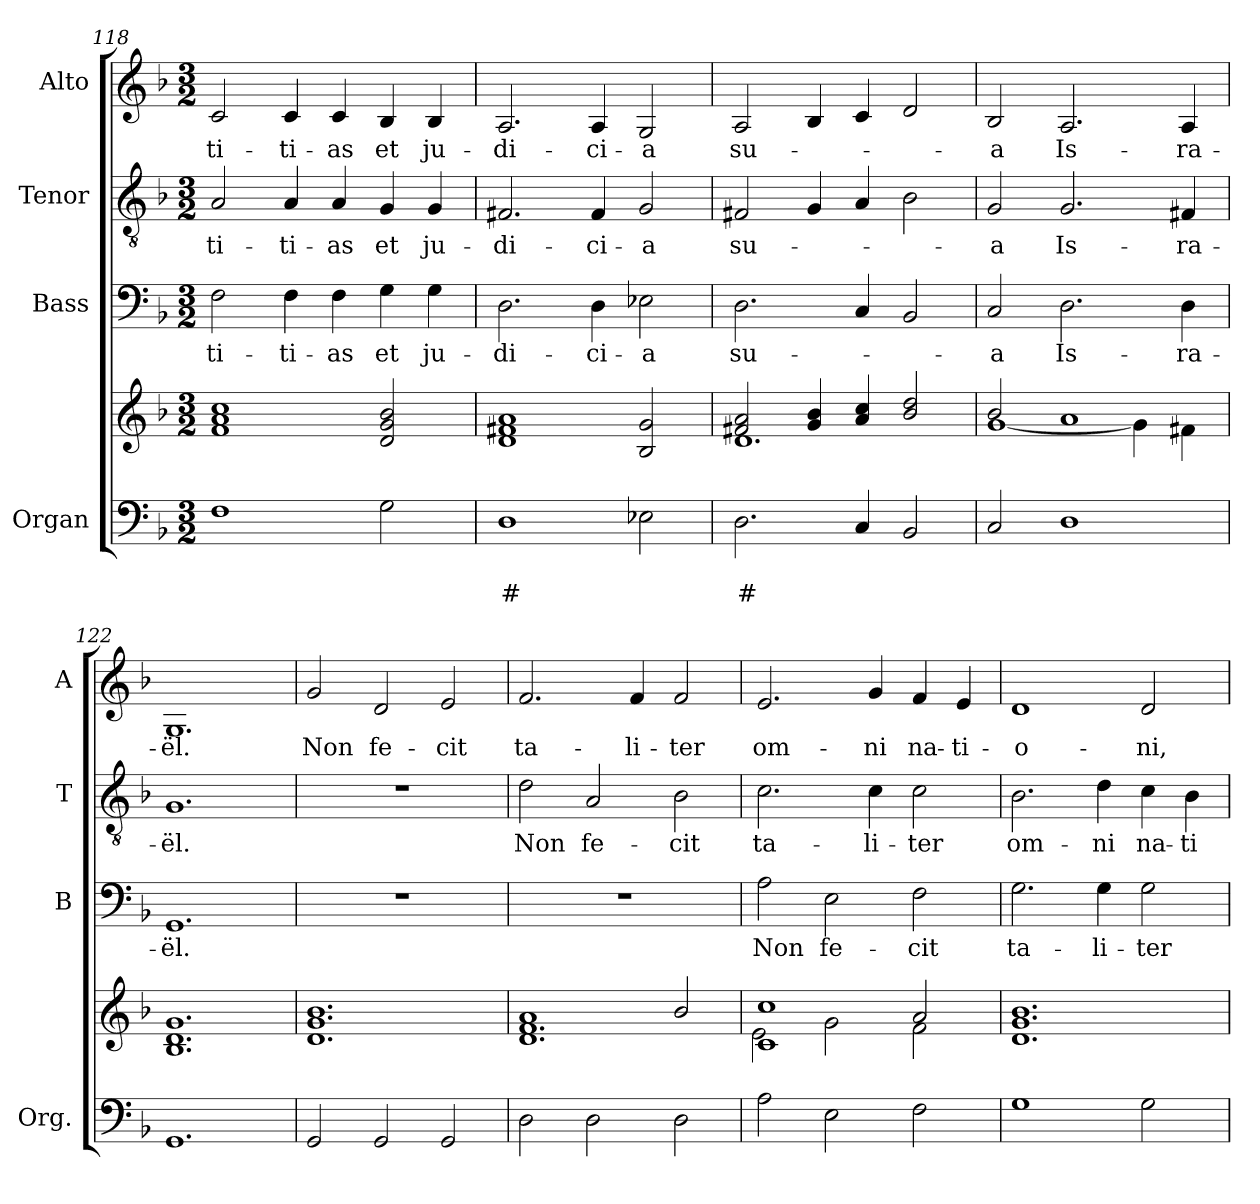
**kern	**text	**text	**kern	**kern	**text	**kern	**text	**kern	**text
*part4	*part4	*part4	*part4	*part3	*part3	*part2	*part2	*part1	*part1
*staff5	*staff5	*staff5	*staff4	*staff3	*staff3	*staff2	*staff2	*staff1	*staff1
*I"Organ	*	*	*	*I"Bass	*	*I"Tenor	*	*I"Alto	*
*I'Org.	*	*	*	*I'B	*	*I'T	*	*I'A	*
!!LO:LB:g=z
*clefF4	*	*	*clefG2	*clefF4	*	*clefGv2	*	*clefG2	*
*k[b-]	*	*	*k[b-]	*k[b-]	*	*k[b-]	*	*k[b-]	*
*F:	*	*	*F:	*F:	*	*F:	*	*F:	*
*M3/2	*	*	*M3/2	*M3/2	*	*M3/2	*	*M3/2	*
=118	=118	=118	=118	=118	=118	=118	=118	=118	=118
!	!	!	!	!	!LO:LY:b	!	!LO:LY:b	!	!LO:LY:b
1F	.	.	1f! 1a! 1cc!	2F\	-ti-	2A/	-ti-	2c/	-ti-
!	!	!	!	!	!LO:LY:b	!	!LO:LY:b	!	!LO:LY:b
.	.	.	.	4F\	-ti-	4A/	-ti-	4c/	-ti-
!	!	!	!	!	!LO:LY:b	!	!LO:LY:b	!	!LO:LY:b
.	.	.	.	4F\	-as	4A/	-as	4c/	-as
!	!	!	!	!	!LO:LY:b	!	!LO:LY:b	!	!LO:LY:b
2G\	.	.	2d!/ 2g!/ 2b-!/	4G\	et	4G/	et	4B-/	et
!	!	!	!	!	!LO:LY:b	!	!LO:LY:b	!	!LO:LY:b
.	.	.	.	4G\	ju-	4G/	ju-	4B-/	ju-
=119	=119	=119	=119	=119	=119	=119	=119	=119	=119
!	!	!LO:LY:b	!	!	!LO:LY:b	!	!LO:LY:b	!	!LO:LY:b
1D	.	#	1d! 1f#X! 1a!	2.D\	-di-	2.F#X/	-di-	2.A/	-di-
!	!	!	!	!	!LO:LY:b	!	!LO:LY:b	!	!LO:LY:b
.	.	.	.	4D\	-ci-	4F#/	-ci-	4A/	-ci-
!	!	!	!	!	!LO:LY:b	!	!LO:LY:b	!	!LO:LY:b
2E-X\	.	.	2B-!/ 2g!/	2E-X\	-a	2G/	-a	2G/	-a
=120	=120	=120	=120	=120	=120	=120	=120	=120	=120
!	!	!LO:LY:b	!	!	!LO:LY:b	!	!LO:LY:b	!	!LO:LY:b
*	*	*	*^	*	*	*	*	*	*
2.D\	.	#	2f#X!/ 2a!/	1.d!	2.D\	su-	2F#X/	su-	2A/	su-
.	.	.	4g!/ 4b-!/	.	.	.	4G/	.	4B-/	.
4C/	.	.	4a!/ 4cc!/	.	4C/	.	4A/	.	4c/	.
2BB-/	.	.	2b-!/ 2dd!/	.	2BB-/	.	2B-\	.	2d/	.
=121	=121	=121	=121	=121	=121	=121	=121	=121	=121	=121
!	!	!	!	!	!	!LO:LY:b	!	!LO:LY:b	!	!LO:LY:b
2C/	.	.	2b-!/	[<1g!	2C/	-a	2G/	-a	2B-/	-a
!	!	!	!	!	!	!LO:LY:b	!	!LO:LY:b	!	!LO:LY:b
1D	.	.	1a!	.	2.D\	Is-	2.G/	Is-	2.A/	Is-
.	.	.	.	4g!\]	.	.	.	.	.	.
!	!	!	!	!	!	!LO:LY:b	!	!LO:LY:b	!	!LO:LY:b
.	.	.	.	4f#X!\	4D\	-ra-	4F#X/	-ra-	4A/	-ra-
=122	=122	=122	=122	=122	=122	=122	=122	=122	=122	=122
!	!	!	!	!	!	!LO:LY:b	!	!LO:LY:b	!	!LO:LY:b
*	*	*	*v	*v	*	*	*	*	*	*
1.GG	.	.	1.B-! 1.d! 1.g!	1.GG	-ël.	1.G	-ël.	1.G	-ël.
!!LO:LB:g=z
=123	=123	=123	=123	=123	=123	=123	=123	=123	=123
!	!	!	!	!	!	!	!	!	!LO:LY:b
2GG/	.	.	1.d! 1.g! 1.b-!	1.r	.	1.r	.	2g/	Non
!	!	!	!	!	!	!	!	!	!LO:LY:b
2GG/	.	.	.	.	.	.	.	2d/	fe-
!	!	!	!	!	!	!	!	!	!LO:LY:b
2GG/	.	.	.	.	.	.	.	2e/	-cit
=124	=124	=124	=124	=124	=124	=124	=124	=124	=124
*	*	*	*^	*	*	*	*	*	*
!	!	!	!	!	!	!	!	!LO:LY:b	!	!LO:LY:b
2D\	.	.	1a!	1.d! 1.f!	1.r	.	2d\	Non	2.f/	ta-
!	!	!	!	!	!	!	!	!LO:LY:b	!	!
2D\	.	.	.	.	.	.	2A/	fe-	.	.
!	!	!	!	!	!	!	!	!	!	!LO:LY:b
.	.	.	.	.	.	.	.	.	4f/	-li-
!	!	!	!	!	!	!	!	!LO:LY:b	!	!LO:LY:b
2D\	.	.	2b-!/	.	.	.	2B-\	-cit	2f/	-ter
=125	=125	=125	=125	=125	=125	=125	=125	=125	=125	=125
!	!	!	!	!	!	!LO:LY:b	!	!LO:LY:b	!	!LO:LY:b
2A\	.	.	1c! 1cc!	2e!\	2A\	Non	2.c\	ta-	2.e/	om-
!	!	!	!	!	!	!LO:LY:b	!	!	!	!
2E\	.	.	.	2g!\	2E\	fe-	.	.	.	.
!	!	!	!	!	!	!	!	!LO:LY:b	!	!LO:LY:b
.	.	.	.	.	.	.	4c\	-li-	4g/	-ni
!	!	!	!	!	!	!LO:LY:b	!	!LO:LY:b	!	!LO:LY:b
2F\	.	.	2a!/	2f!\	2F\	-cit	2c\	-ter	4f/	na-
!	!	!	!	!	!	!	!	!	!	!LO:LY:b
.	.	.	.	.	.	.	.	.	4e/	-ti-
*	*	*	*v	*v	*	*	*	*	*	*
=126	=126	=126	=126	=126	=126	=126	=126	=126	=126
!	!	!	!	!	!LO:LY:b	!	!LO:LY:b	!	!LO:LY:b
1G	.	.	1.d! 1.g! 1.b-!	2.G\	ta-	2.B-\	om-	1d	-o-
!	!	!	!	!	!LO:LY:b	!	!LO:LY:b	!	!
.	.	.	.	4G\	-li-	4d\	-ni	.	.
!	!	!	!	!	!LO:LY:b	!	!LO:LY:b	!	!LO:LY:b
2G\	.	.	.	2G\	-ter	4c\	na-	2d/	-ni,
!	!	!	!	!	!	!	!LO:LY:b	!	!
.	.	.	.	.	.	4B-\	-ti-	.	.
=	=	=	=	=	=	=	=	=	=
*-	*-	*-	*-	*-	*-	*-	*-	*-	*-
